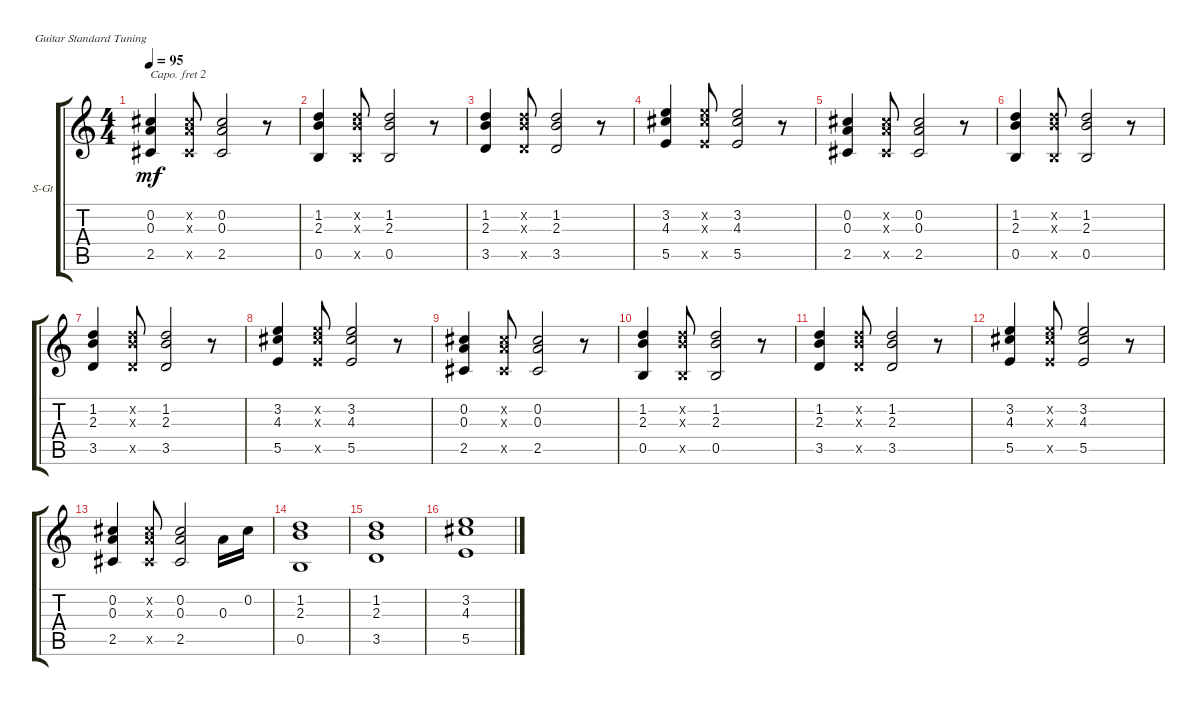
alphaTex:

\defaultSystemsLayout 4
\bracketExtendMode groupsimilarinstruments
\firstSystemTrackNameOrientation horizontal
\otherSystemsTrackNameOrientation horizontal
\track ("Guitar 1" "S-Gt") {instrument acousticguitarsteel}
\staff {score tabs}
\capo 2
\tuning (E4 B3 G3 D3 A2 E2)
\ts (4 4)
\tempo 95
\clef g2
\ks c
(0.2 0.3 2.5).4{dy mf} (0.2{x} 0.3{x} 2.5{x}).8 (0.2 0.3 2.5).2 r.8 |
(1.2 2.3 0.5).4 (1.2{x} 2.3{x} 0.5{x}).8 (1.2 2.3 0.5).2 r.8 |
(3.5 2.3 1.2).4 (3.5{x} 2.3{x} 1.2{x}).8 (3.5 2.3 1.2).2 r.8 |
(5.5 4.3 3.2).4 (5.5{x} 4.3{x} 3.2{x}).8 (5.5 4.3 3.2).2 r.8 |
(0.2 0.3 2.5).4 (0.2{x} 0.3{x} 2.5{x}).8 (0.2 0.3 2.5).2 r.8 |
(1.2 2.3 0.5).4 (1.2{x} 2.3{x} 0.5{x}).8 (1.2 2.3 0.5).2 r.8 |
(3.5 2.3 1.2).4 (3.5{x} 2.3{x} 1.2{x}).8 (3.5 2.3 1.2).2 r.8 |
(5.5 4.3 3.2).4 (5.5{x} 4.3{x} 3.2{x}).8 (5.5 4.3 3.2).2 r.8 |
(0.2 0.3 2.5).4 (0.2{x} 0.3{x} 2.5{x}).8 (0.2 0.3 2.5).2 r.8 |
(1.2 2.3 0.5).4 (1.2{x} 2.3{x} 0.5{x}).8 (1.2 2.3 0.5).2 r.8 |
(3.5 2.3 1.2).4 (3.5{x} 2.3{x} 1.2{x}).8 (3.5 2.3 1.2).2 r.8 |
(5.5 4.3 3.2).4 (5.5{x} 4.3{x} 3.2{x}).8 (5.5 4.3 3.2).2 r.8 |
(0.2 0.3 2.5).4 (0.2{x} 0.3{x} 2.5{x}).8 (0.2 0.3 2.5).2 0.3.16 0.2.16 |
(1.2 2.3 0.5).1 |
(3.5 2.3 1.2).1 |
(5.5 4.3 3.2).1
